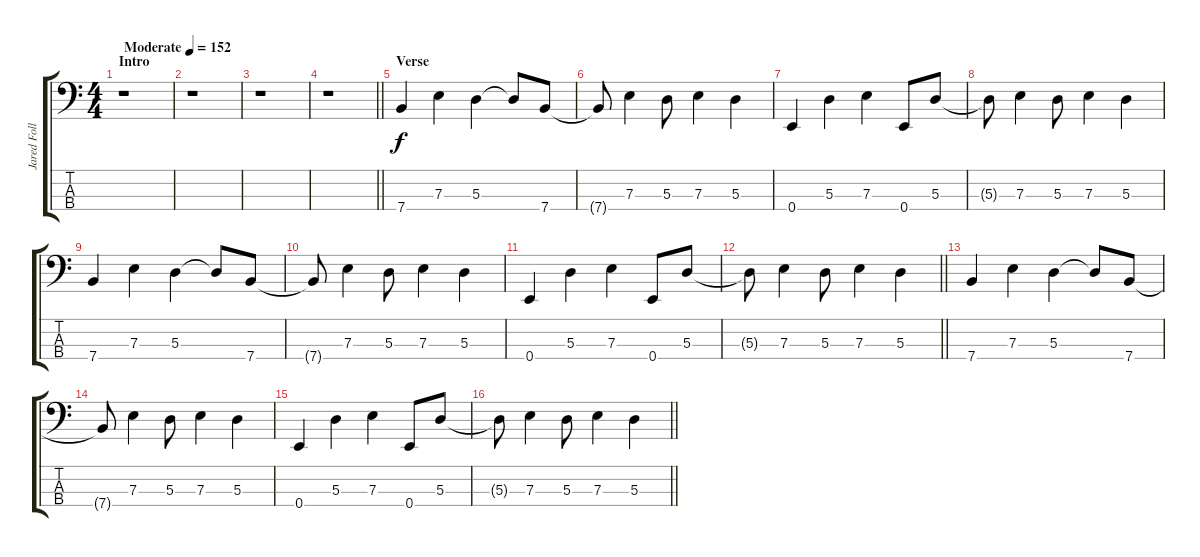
\track ("Jared Followill" "Jared Foll") {instrument electricbassfinger}
\staff {score tabs}
\tuning (G2 D2 A1 E1) {hide}
\ts (4 4)
\section ("" "Intro")
\tempo (152 "Moderate")
\clef f4
\ks c
r.1{dy f instrument electricbassfinger} |
r.1 |
r.1 |
\barLineRight lightlight
r.1 |
\section ("" "Verse")
7.4.4 7.3.4 5.3.4 5.3{t}.8 7.4.8 |
7.4{t}.8 7.3.4 5.3.8 7.3.4 5.3.4 |
0.4.4 5.3.4 7.3.4 0.4.8 5.3.8 |
5.3{t}.8 7.3.4 5.3.8 7.3.4 5.3.4 |
7.4.4 7.3.4 5.3.4 5.3{t}.8 7.4.8 |
7.4{t}.8 7.3.4 5.3.8 7.3.4 5.3.4 |
0.4.4 5.3.4 7.3.4 0.4.8 5.3.8 |
\barLineRight lightlight
5.3{t}.8 7.3.4 5.3.8 7.3.4 5.3.4 |
\section ("" "")
7.4.4 7.3.4 5.3.4 5.3{t}.8 7.4.8 |
7.4{t}.8 7.3.4 5.3.8 7.3.4 5.3.4 |
0.4.4 5.3.4 7.3.4 0.4.8 5.3.8 |
\barLineRight lightlight
5.3{t}.8 7.3.4 5.3.8 7.3.4 5.3.4
